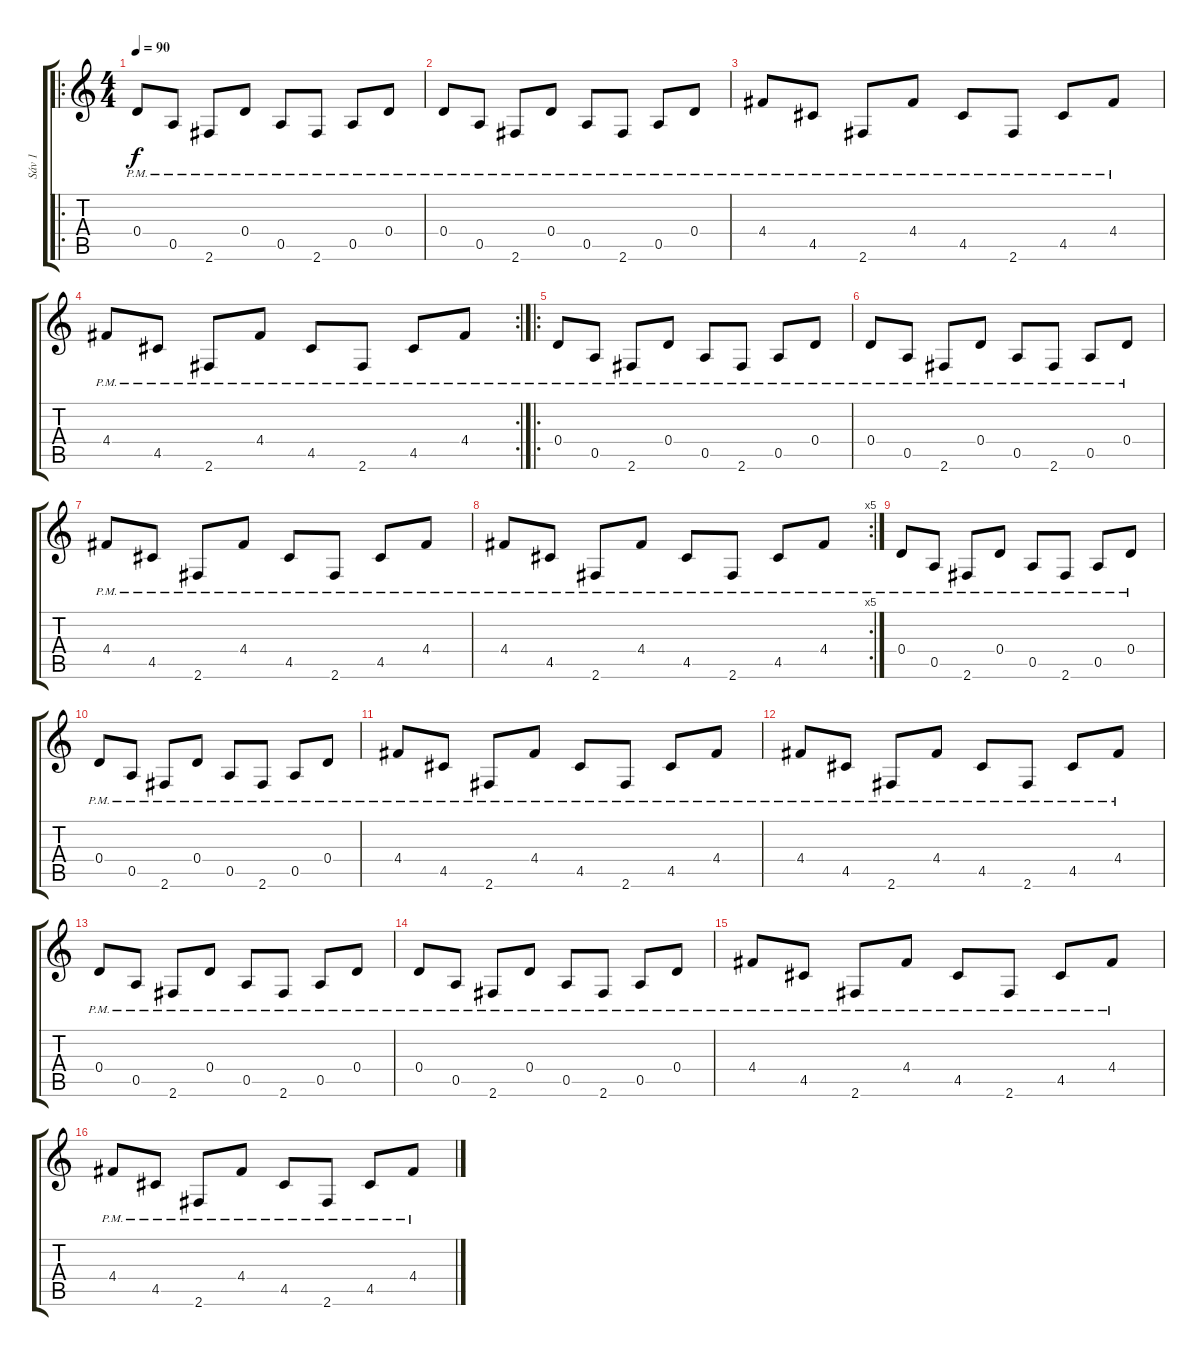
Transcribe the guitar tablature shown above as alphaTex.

\track ("Sáv 1" "Sáv 1") {instrument distortionguitar}
\staff {score tabs}
\tuning (E4 B3 G3 D3 A2 E2) {hide}
\ro
\ts (4 4)
\tempo 90
\clef g2
\ks c
0.4{pm}.8{dy f instrument electricguitarmuted} 0.5{pm}.8 2.6{pm}.8 0.4{pm}.8 0.5{pm}.8 2.6{pm}.8 0.5{pm}.8 0.4{pm}.8 |
0.4{pm}.8 0.5{pm}.8 2.6{pm}.8 0.4{pm}.8 0.5{pm}.8 2.6{pm}.8 0.5{pm}.8 0.4{pm}.8 |
4.4{pm}.8 4.5{pm}.8 2.6{pm}.8 4.4{pm}.8 4.5{pm}.8 2.6{pm}.8 4.5{pm}.8 4.4{pm}.8 |
\rc 2
4.4{pm}.8 4.5{pm}.8 2.6{pm}.8 4.4{pm}.8 4.5{pm}.8 2.6{pm}.8 4.5{pm}.8 4.4{pm}.8 |
\ro
0.4{pm}.8{instrument electricguitarmuted} 0.5{pm}.8 2.6{pm}.8 0.4{pm}.8 0.5{pm}.8 2.6{pm}.8 0.5{pm}.8 0.4{pm}.8 |
0.4{pm}.8 0.5{pm}.8 2.6{pm}.8 0.4{pm}.8 0.5{pm}.8 2.6{pm}.8 0.5{pm}.8 0.4{pm}.8 |
4.4{pm}.8 4.5{pm}.8 2.6{pm}.8 4.4{pm}.8 4.5{pm}.8 2.6{pm}.8 4.5{pm}.8 4.4{pm}.8 |
\rc 5
4.4{pm}.8 4.5{pm}.8 2.6{pm}.8 4.4{pm}.8 4.5{pm}.8 2.6{pm}.8 4.5{pm}.8 4.4{pm}.8 |
0.4{pm}.8{instrument electricguitarmuted} 0.5{pm}.8 2.6{pm}.8 0.4{pm}.8 0.5{pm}.8 2.6{pm}.8 0.5{pm}.8 0.4{pm}.8 |
0.4{pm}.8 0.5{pm}.8 2.6{pm}.8 0.4{pm}.8 0.5{pm}.8 2.6{pm}.8 0.5{pm}.8 0.4{pm}.8 |
4.4{pm}.8 4.5{pm}.8 2.6{pm}.8 4.4{pm}.8 4.5{pm}.8 2.6{pm}.8 4.5{pm}.8 4.4{pm}.8 |
4.4{pm}.8 4.5{pm}.8 2.6{pm}.8 4.4{pm}.8 4.5{pm}.8 2.6{pm}.8 4.5{pm}.8 4.4{pm}.8 |
0.4{pm}.8{instrument electricguitarmuted} 0.5{pm}.8 2.6{pm}.8 0.4{pm}.8 0.5{pm}.8 2.6{pm}.8 0.5{pm}.8 0.4{pm}.8 |
0.4{pm}.8 0.5{pm}.8 2.6{pm}.8 0.4{pm}.8 0.5{pm}.8 2.6{pm}.8 0.5{pm}.8 0.4{pm}.8 |
4.4{pm}.8 4.5{pm}.8 2.6{pm}.8 4.4{pm}.8 4.5{pm}.8 2.6{pm}.8 4.5{pm}.8 4.4{pm}.8 |
4.4{pm}.8 4.5{pm}.8 2.6{pm}.8 4.4{pm}.8 4.5{pm}.8 2.6{pm}.8 4.5{pm}.8 4.4{pm}.8
